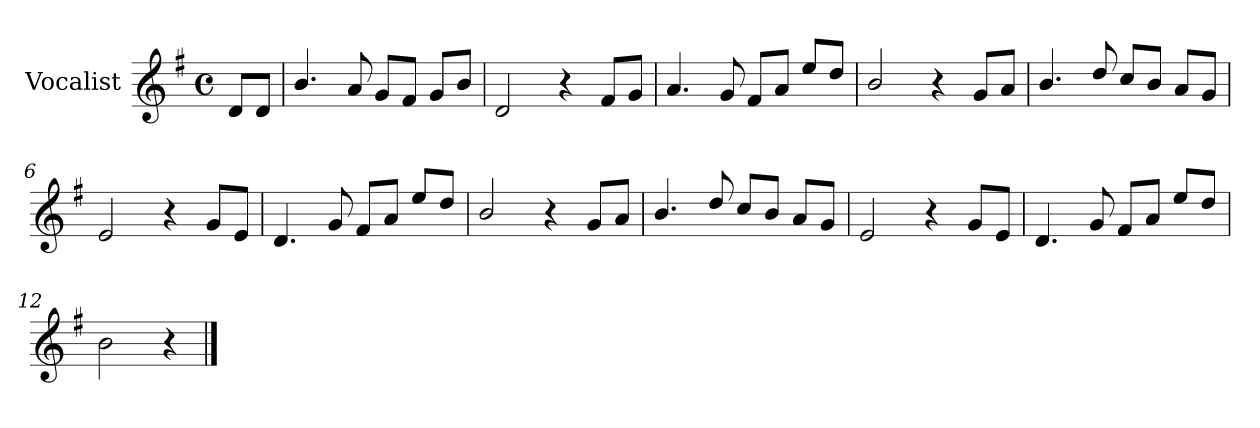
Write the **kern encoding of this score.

**kern
*part1
*staff1
*I"Vocalist
*k[f#]
*G:
*M4/4
*met(c)
=
8dL
8dJ
=1
4.b/
8a
8gL
8f#J
8gL
8b/J
=2
2d
4r
8f#L
8gJ
=3
4.a
8g
8f#L
8aJ
8ee/L
8dd/J
=4
2b/
4r
8gL
8aJ
=5
4.b/
8dd/
8cc/L
8b/J
8aL
8gJ
=6
2e
4r
8gL
8eJ
=7
4.d
8g
8f#L
8aJ
8ee/L
8dd/J
=8
2b/
4r
8gL
8aJ
=9
4.b/
8dd/
8cc/L
8b/J
8aL
8gJ
=10
2e
4r
8gL
8eJ
=11
4.d
8g
8f#L
8aJ
8ee/L
8dd/J
=12
2b
4r
==
*-
